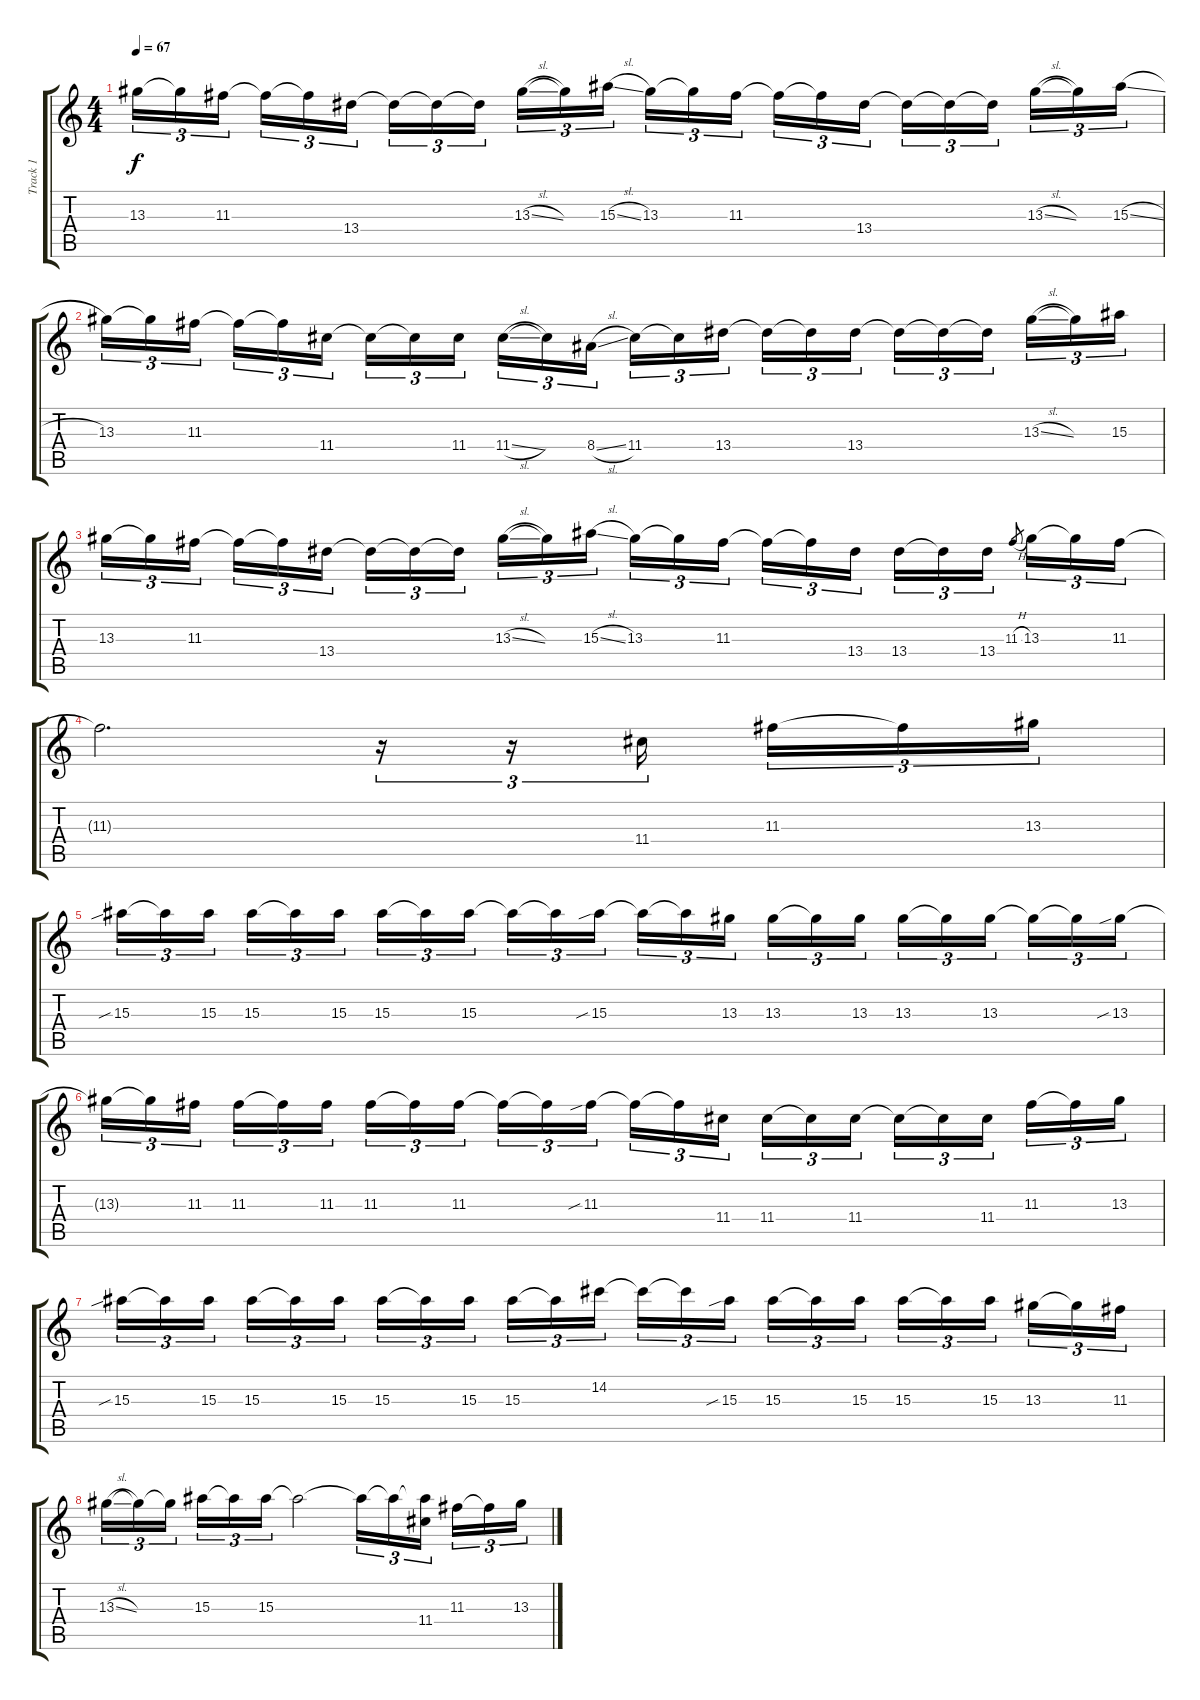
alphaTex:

\track ("Track 1" "Track 1") {instrument electricguitarjazz}
\staff {score tabs}
\tuning (E4 B3 G3 D3 A2 E2) {hide}
\ts (4 4)
\tempo 67
\clef g2
\ks c
13.3.16{tu (3 2) dy f} 13.3{t}.16{tu (3 2)} 11.3.16{tu (3 2) beam splitsecondary} 11.3{t}.16{tu (3 2)} 11.3{t}.16{tu (3 2)} 13.4.16{tu (3 2)} 13.4{t}.16{tu (3 2)} 13.4{t}.16{tu (3 2)} 13.4{t}.16{tu (3 2) beam splitsecondary} 13.3{sl}.16{tu (3 2)} 13.3{t}.16{tu (3 2)} 15.3{sl}.16{tu (3 2)} 13.3.16{tu (3 2)} 13.3{t}.16{tu (3 2)} 11.3.16{tu (3 2) beam splitsecondary} 11.3{t}.16{tu (3 2)} 11.3{t}.16{tu (3 2)} 13.4.16{tu (3 2)} 13.4{t}.16{tu (3 2)} 13.4{t}.16{tu (3 2)} 13.4{t}.16{tu (3 2) beam splitsecondary} 13.3{sl}.16{tu (3 2)} 13.3{t}.16{tu (3 2)} 15.3{sl}.16{tu (3 2)} |
13.3.16{tu (3 2)} 13.3{t}.16{tu (3 2)} 11.3.16{tu (3 2) beam splitsecondary} 11.3{t}.16{tu (3 2)} 11.3{t}.16{tu (3 2)} 11.4.16{tu (3 2)} 11.4{t}.16{tu (3 2)} 11.4{t}.16{tu (3 2)} 11.4.16{tu (3 2) beam splitsecondary} 11.4{sl}.16{tu (3 2)} 11.4{t}.16{tu (3 2)} 8.4{sl}.16{tu (3 2)} 11.4.16{tu (3 2)} 11.4{t}.16{tu (3 2)} 13.4.16{tu (3 2) beam splitsecondary} 13.4{t}.16{tu (3 2)} 13.4{t}.16{tu (3 2)} 13.4.16{tu (3 2)} 13.4{t}.16{tu (3 2)} 13.4{t}.16{tu (3 2)} 13.4{t}.16{tu (3 2) beam splitsecondary} 13.3{sl}.16{tu (3 2)} 13.3{t}.16{tu (3 2)} 15.3.16{tu (3 2)} |
13.3.16{tu (3 2)} 13.3{t}.16{tu (3 2)} 11.3.16{tu (3 2) beam splitsecondary} 11.3{t}.16{tu (3 2)} 11.3{t}.16{tu (3 2)} 13.4.16{tu (3 2)} 13.4{t}.16{tu (3 2)} 13.4{t}.16{tu (3 2)} 13.4{t}.16{tu (3 2) beam splitsecondary} 13.3{sl}.16{tu (3 2)} 13.3{t}.16{tu (3 2)} 15.3{sl}.16{tu (3 2)} 13.3.16{tu (3 2)} 13.3{t}.16{tu (3 2)} 11.3.16{tu (3 2) beam splitsecondary} 11.3{t}.16{tu (3 2)} 11.3{t}.16{tu (3 2)} 13.4.16{tu (3 2)} 13.4.16{tu (3 2)} 13.4{t}.16{tu (3 2)} 13.4.16{tu (3 2)} 11.3{h}.8{gr beam splitsecondary} 13.3.16{tu (3 2)} 13.3{t}.16{tu (3 2)} 11.3.16{tu (3 2)} |
11.3{t}.2{d} r.16{tu (3 2)} r.16{tu (3 2)} 11.4.16{tu (3 2) instrument overdrivenguitar beam splitsecondary} 11.3.16{tu (3 2)} 11.3{t}.16{tu (3 2)} 13.3.16{tu (3 2)} |
15.3{sib}.16{tu (3 2)} 15.3{t}.16{tu (3 2)} 15.3.16{tu (3 2) beam splitsecondary} 15.3.16{tu (3 2)} 15.3{t}.16{tu (3 2)} 15.3.16{tu (3 2)} 15.3.16{tu (3 2)} 15.3{t}.16{tu (3 2)} 15.3.16{tu (3 2) beam splitsecondary} 15.3{t}.16{tu (3 2)} 15.3{t}.16{tu (3 2)} 15.3{sib}.16{tu (3 2)} 15.3{t}.16{tu (3 2)} 15.3{t}.16{tu (3 2)} 13.3.16{tu (3 2) beam splitsecondary} 13.3.16{tu (3 2)} 13.3{t}.16{tu (3 2)} 13.3.16{tu (3 2)} 13.3.16{tu (3 2)} 13.3{t}.16{tu (3 2)} 13.3.16{tu (3 2) beam splitsecondary} 13.3{t}.16{tu (3 2)} 13.3{t}.16{tu (3 2)} 13.3{sib}.16{tu (3 2)} |
13.3{t}.16{tu (3 2)} 13.3{t}.16{tu (3 2)} 11.3.16{tu (3 2) beam splitsecondary} 11.3.16{tu (3 2)} 11.3{t}.16{tu (3 2)} 11.3.16{tu (3 2)} 11.3.16{tu (3 2)} 11.3{t}.16{tu (3 2)} 11.3.16{tu (3 2) beam splitsecondary} 11.3{t}.16{tu (3 2)} 11.3{t}.16{tu (3 2)} 11.3{sib}.16{tu (3 2)} 11.3{t}.16{tu (3 2)} 11.3{t}.16{tu (3 2)} 11.4.16{tu (3 2) beam splitsecondary} 11.4.16{tu (3 2)} 11.4{t}.16{tu (3 2)} 11.4.16{tu (3 2)} 11.4{t}.16{tu (3 2)} 11.4{t}.16{tu (3 2)} 11.4.16{tu (3 2) beam splitsecondary} 11.3.16{tu (3 2)} 11.3{t}.16{tu (3 2)} 13.3.16{tu (3 2)} |
15.3{sib}.16{tu (3 2)} 15.3{t}.16{tu (3 2)} 15.3.16{tu (3 2) beam splitsecondary} 15.3.16{tu (3 2)} 15.3{t}.16{tu (3 2)} 15.3.16{tu (3 2)} 15.3.16{tu (3 2)} 15.3{t}.16{tu (3 2)} 15.3.16{tu (3 2) beam splitsecondary} 15.3.16{tu (3 2)} 15.3{t}.16{tu (3 2)} 14.2.16{tu (3 2)} 14.2{t}.16{tu (3 2)} 14.2{t}.16{tu (3 2)} 15.3{sib}.16{tu (3 2) beam splitsecondary} 15.3.16{tu (3 2)} 15.3{t}.16{tu (3 2)} 15.3.16{tu (3 2)} 15.3.16{tu (3 2)} 15.3{t}.16{tu (3 2)} 15.3.16{tu (3 2) beam splitsecondary} 13.3.16{tu (3 2)} 13.3{t}.16{tu (3 2)} 11.3.16{tu (3 2)} |
13.3{sl}.16{tu (3 2)} 13.3{t}.16{tu (3 2)} 13.3{t}.16{tu (3 2) beam splitsecondary} 15.3.16{tu (3 2)} 15.3{t}.16{tu (3 2)} 15.3.16{tu (3 2)} 15.3{t}.2 15.3{t}.16{tu (3 2)} 15.3{t}.16{tu (3 2)} (15.3{t} 11.4).16{tu (3 2) beam splitsecondary} 11.3.16{tu (3 2)} 11.3{t}.16{tu (3 2)} 13.3.16{tu (3 2)}
